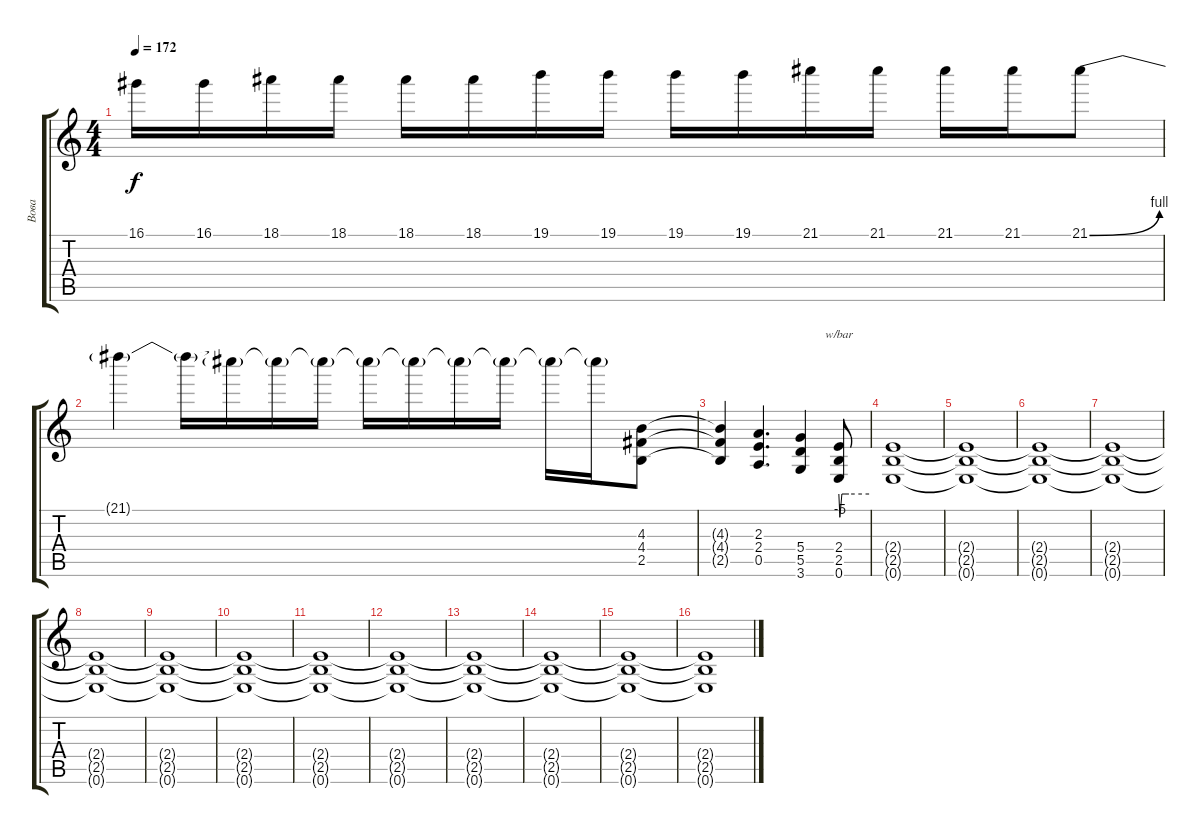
\track ("Вова" "Вова") {instrument distortionguitar}
\staff {score tabs}
\tuning (E4 B3 G3 D3 A2 E2) {hide}
\ts (4 4)
\tempo 172
\clef g2
\ks c
16.1.16{dy f} 16.1.16 18.1.16 18.1.16 18.1.16 18.1.16 19.1.16 19.1.16 19.1.16 19.1.16 21.1.16 21.1.16 21.1.16 21.1.16 21.1{be (bend 0 0 60 4)}.8 |
21.1{t}.4 21.1{t}.16 21.1{t}.16 21.1{t}.16 21.1{t}.16 21.1{t}.16 21.1{t}.16 21.1{t}.16 21.1{t}.16 21.1{t}.16 21.1{t}.16 (4.3 4.4 2.5).8 |
(4.3{t} 4.4{t} 2.5{t}).4 (2.3 2.4 0.5).4{d} (5.4 5.5 3.6).4 (2.4 2.5 0.6).8{tbe (custom default 0 0 2 -20 6 0 20 0 60 0)} |
(2.4{t} 2.5{t} 0.6{t}).1 |
(2.4{t} 2.5{t} 0.6{t}).1 |
(2.4{t} 2.5{t} 0.6{t}).1 |
(2.4{t} 2.5{t} 0.6{t}).1 |
(2.4{t} 2.5{t} 0.6{t}).1 |
(2.4{t} 2.5{t} 0.6{t}).1 |
(2.4{t} 2.5{t} 0.6{t}).1 |
(2.4{t} 2.5{t} 0.6{t}).1 |
(2.4{t} 2.5{t} 0.6{t}).1 |
(2.4{t} 2.5{t} 0.6{t}).1 |
(2.4{t} 2.5{t} 0.6{t}).1 |
(2.4{t} 2.5{t} 0.6{t}).1 |
(2.4{t} 2.5{t} 0.6{t}).1
